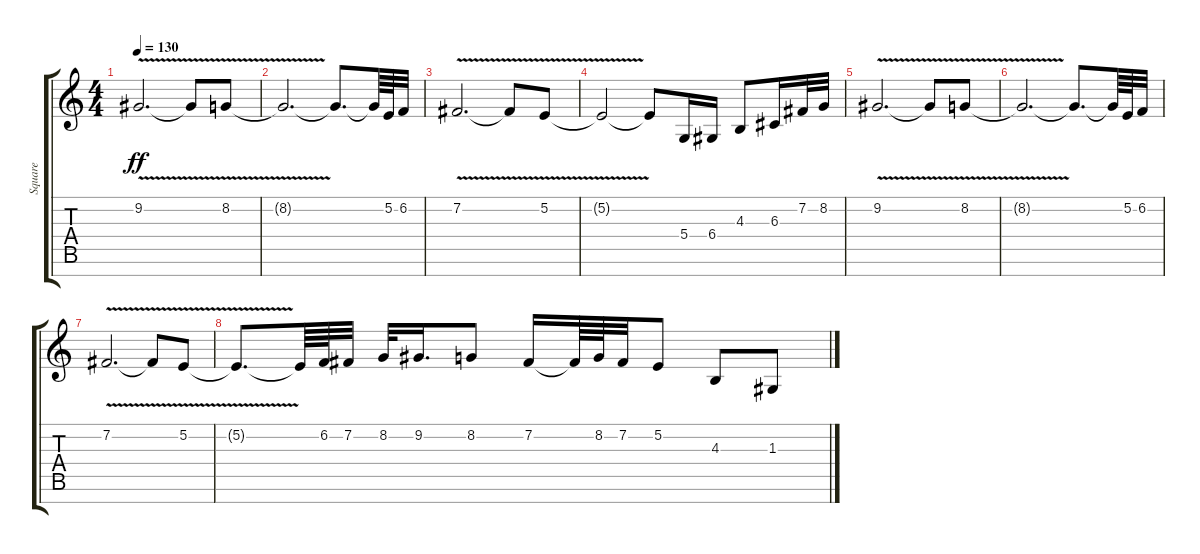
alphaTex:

\track ("Square" "Square") {instrument lead1square}
\staff {score tabs}
\tuning (E4 B3 G3 D3 A2 E2 B1) {hide}
\ts (4 4)
\tempo 130
\clef g2
\ks c
9.2{v}.2{d dy ff} 9.2{t}.8 8.2{v}.8 |
8.2{t}.2{d} 8.2{t}.8{d} 8.2{t}.64 5.2.64 6.2.32 |
7.2{v}.2{d} 7.2{t}.8 5.2{v}.8 |
5.2{t}.2 5.2{t}.8 5.4.16 6.4.16 4.3.8 6.3.16 7.2.32 8.2.32 |
9.2{v}.2{d} 9.2{t}.8 8.2{v}.8 |
8.2{t}.2{d} 8.2{t}.8{d} 8.2{t}.64 5.2.64 6.2.32 |
7.2{v}.2{d} 7.2{t}.8 5.2{v}.8 |
5.2{t}.8{d} 5.2{t}.64 6.2.64 7.2.32 8.2.32 9.2.16{d} 8.2.8 7.2.16 7.2{t}.64 8.2.64 7.2.32 5.2.8 4.3.8 1.3.8
